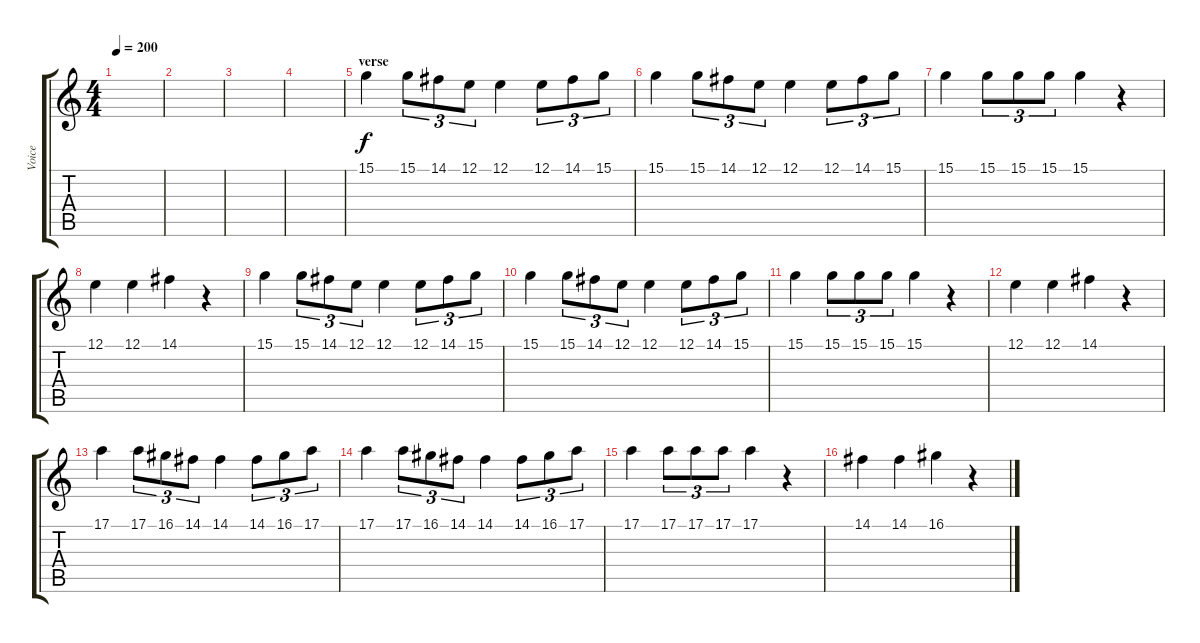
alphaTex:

\track ("Voice" "Voice") {instrument choiraahs}
\staff {score tabs}
\tuning (E4 B3 G3 D3 A2 E2) {hide}
\ts (4 4)
\tempo 200
\clef g2
\ks c
|
|
|
|
\section ("" "verse")
15.1.4 15.1.8{tu (3 2)} 14.1.8{tu (3 2)} 12.1.8{tu (3 2)} 12.1.4 12.1.8{tu (3 2)} 14.1.8{tu (3 2)} 15.1.8{tu (3 2)} |
15.1.4 15.1.8{tu (3 2)} 14.1.8{tu (3 2)} 12.1.8{tu (3 2)} 12.1.4 12.1.8{tu (3 2)} 14.1.8{tu (3 2)} 15.1.8{tu (3 2)} |
15.1.4 15.1.8{tu (3 2)} 15.1.8{tu (3 2)} 15.1.8{tu (3 2)} 15.1.4 r.4 |
12.1.4 12.1.4 14.1.4 r.4 |
15.1.4 15.1.8{tu (3 2)} 14.1.8{tu (3 2)} 12.1.8{tu (3 2)} 12.1.4 12.1.8{tu (3 2)} 14.1.8{tu (3 2)} 15.1.8{tu (3 2)} |
15.1.4 15.1.8{tu (3 2)} 14.1.8{tu (3 2)} 12.1.8{tu (3 2)} 12.1.4 12.1.8{tu (3 2)} 14.1.8{tu (3 2)} 15.1.8{tu (3 2)} |
15.1.4 15.1.8{tu (3 2)} 15.1.8{tu (3 2)} 15.1.8{tu (3 2)} 15.1.4 r.4 |
12.1.4 12.1.4 14.1.4 r.4 |
17.1.4 17.1.8{tu (3 2)} 16.1.8{tu (3 2)} 14.1.8{tu (3 2)} 14.1.4 14.1.8{tu (3 2)} 16.1.8{tu (3 2)} 17.1.8{tu (3 2)} |
17.1.4 17.1.8{tu (3 2)} 16.1.8{tu (3 2)} 14.1.8{tu (3 2)} 14.1.4 14.1.8{tu (3 2)} 16.1.8{tu (3 2)} 17.1.8{tu (3 2)} |
17.1.4 17.1.8{tu (3 2)} 17.1.8{tu (3 2)} 17.1.8{tu (3 2)} 17.1.4 r.4 |
14.1.4 14.1.4 16.1.4 r.4
